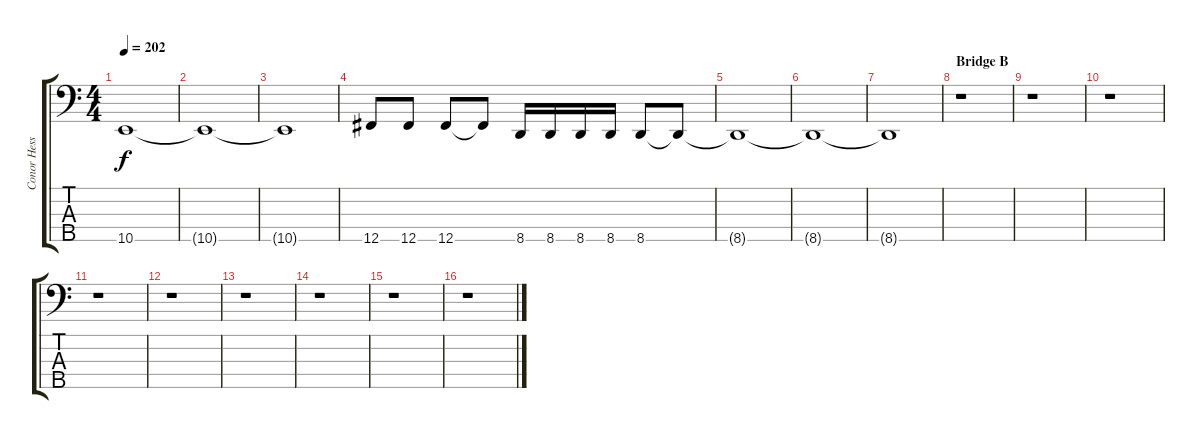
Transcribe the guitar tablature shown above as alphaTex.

\track ("Conor Hesse" "Conor Hess") {instrument slapbass1}
\staff {score tabs}
\tuning (E2 B1 Gb1 Db1 Gb0) {hide}
\ts (4 4)
\tempo 202
\clef f4
\ks c
10.5{t}.1{dy f} |
10.5{t}.1 |
10.5{t}.1 |
12.5.8 12.5.8 12.5.8 12.5{t}.8 8.5.16 8.5.16 8.5.16 8.5.16 8.5.8 8.5{t}.8 |
8.5{t}.1 |
8.5{t}.1 |
8.5{t}.1 |
\section ("" "Bridge B")
r.1 |
r.1 |
r.1 |
r.1 |
r.1 |
r.1 |
r.1 |
r.1 |
r.1
